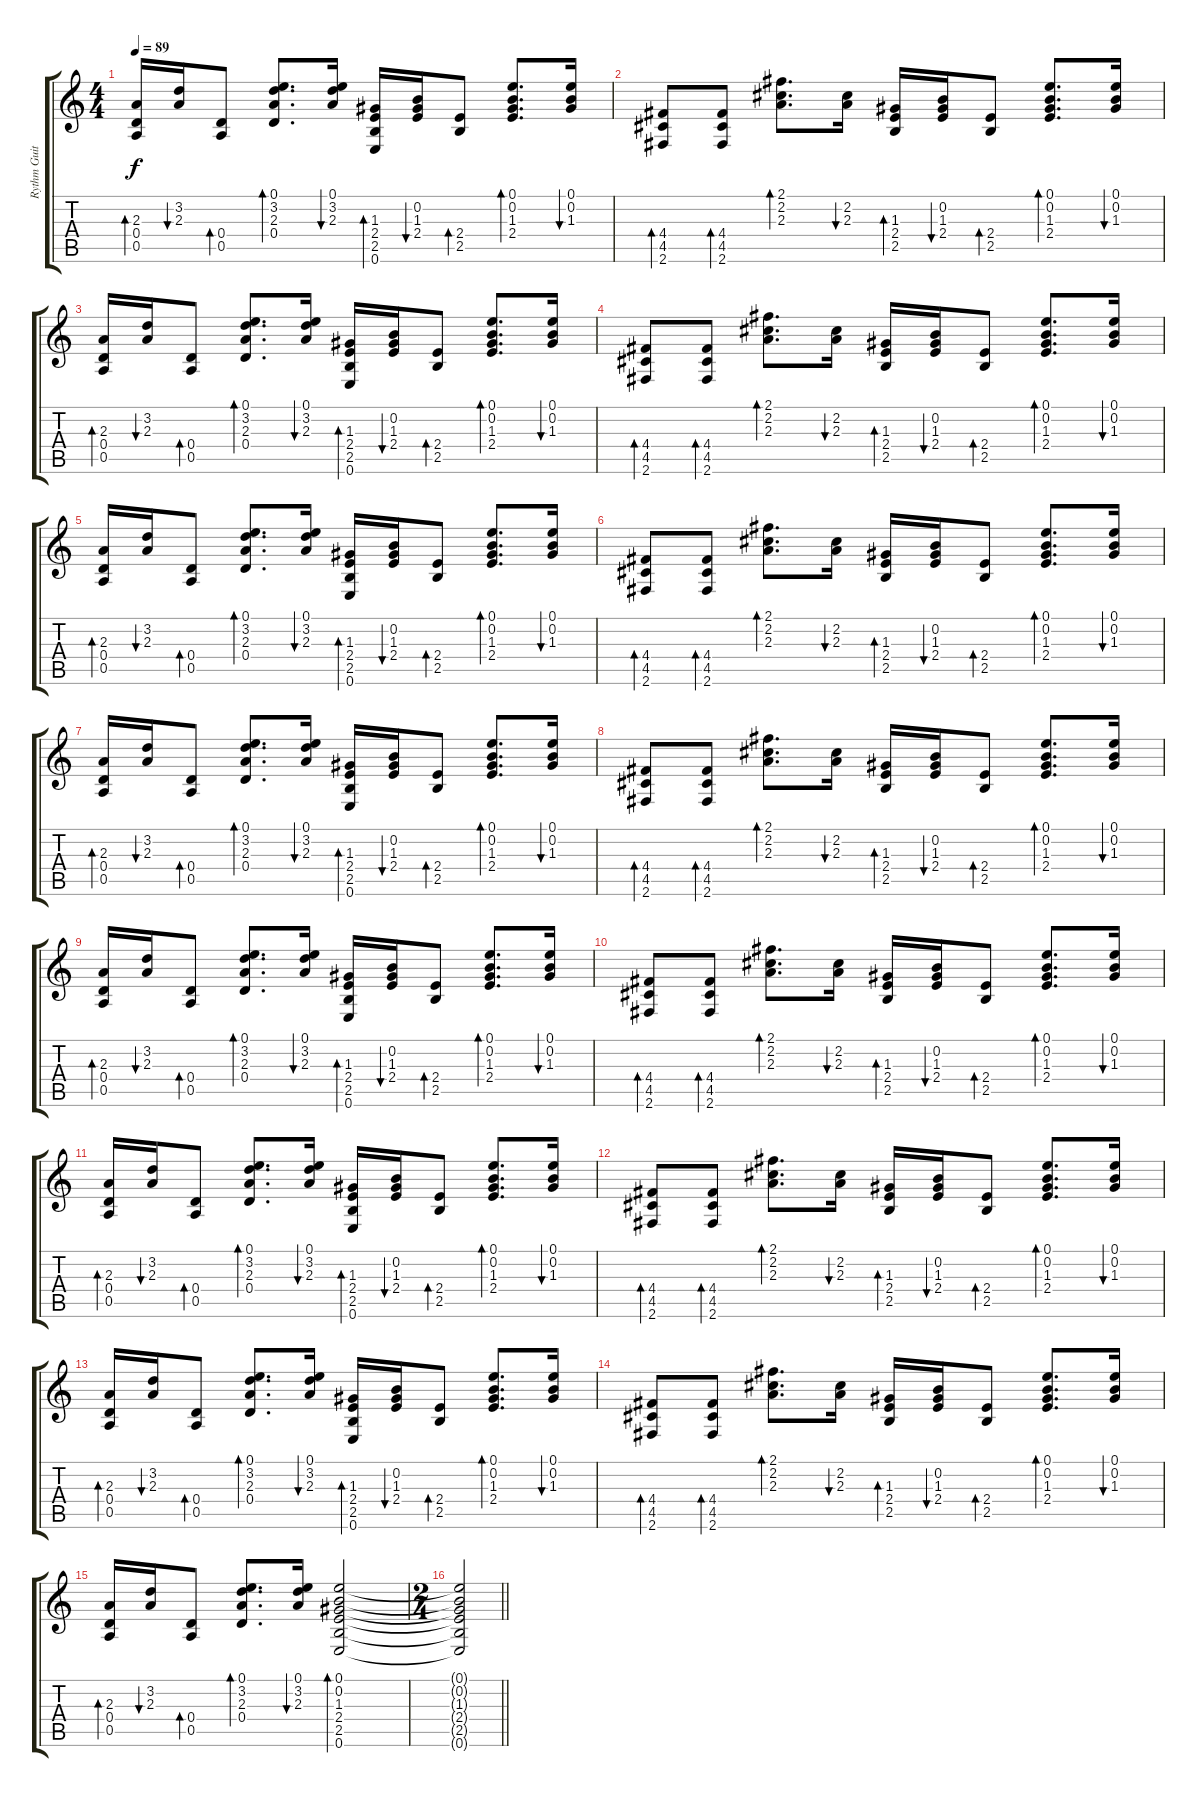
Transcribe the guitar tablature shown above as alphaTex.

\track ("Rythm Guitar" "Rythm Guit") {instrument electricguitarclean}
\staff {score tabs}
\tuning (E4 B3 G3 D3 A2 E2) {hide}
\ts (4 4)
\tempo 89
\clef g2
\ks c
(2.3 0.4 0.5).16{bd 30 dy f} (3.2 2.3).16{bu 30} (0.4 0.5).8{bd 30} (0.1 3.2 2.3 0.4).8{d bd 30} (0.1 3.2 2.3).16{bu 30} (1.3 2.4 2.5 0.6).16{bd 30} (0.2 1.3 2.4).16{bu 30} (2.4 2.5).8{bd 30} (0.1 0.2 1.3 2.4).8{d bd 30} (0.1 0.2 1.3).16{bu 30} |
(4.4 4.5 2.6).8{bd 30} (4.4 4.5 2.6).8{bd 30} (2.1 2.2 2.3).8{d bd 30} (2.2 2.3).16{bu 30} (1.3 2.4 2.5).16{bd 30} (0.2 1.3 2.4).16{bu 30} (2.4 2.5).8{bd 30} (0.1 0.2 1.3 2.4).8{d bd 30} (0.1 0.2 1.3).16{bu 30} |
(2.3 0.4 0.5).16{bd 30} (3.2 2.3).16{bu 30} (0.4 0.5).8{bd 30} (0.1 3.2 2.3 0.4).8{d bd 30} (0.1 3.2 2.3).16{bu 30} (1.3 2.4 2.5 0.6).16{bd 30} (0.2 1.3 2.4).16{bu 30} (2.4 2.5).8{bd 30} (0.1 0.2 1.3 2.4).8{d bd 30} (0.1 0.2 1.3).16{bu 30} |
(4.4 4.5 2.6).8{bd 30} (4.4 4.5 2.6).8{bd 30} (2.1 2.2 2.3).8{d bd 30} (2.2 2.3).16{bu 30} (1.3 2.4 2.5).16{bd 30} (0.2 1.3 2.4).16{bu 30} (2.4 2.5).8{bd 30} (0.1 0.2 1.3 2.4).8{d bd 30} (0.1 0.2 1.3).16{bu 30} |
(2.3 0.4 0.5).16{bd 30} (3.2 2.3).16{bu 30} (0.4 0.5).8{bd 30} (0.1 3.2 2.3 0.4).8{d bd 30} (0.1 3.2 2.3).16{bu 30} (1.3 2.4 2.5 0.6).16{bd 30} (0.2 1.3 2.4).16{bu 30} (2.4 2.5).8{bd 30} (0.1 0.2 1.3 2.4).8{d bd 30} (0.1 0.2 1.3).16{bu 30} |
(4.4 4.5 2.6).8{bd 30} (4.4 4.5 2.6).8{bd 30} (2.1 2.2 2.3).8{d bd 30} (2.2 2.3).16{bu 30} (1.3 2.4 2.5).16{bd 30} (0.2 1.3 2.4).16{bu 30} (2.4 2.5).8{bd 30} (0.1 0.2 1.3 2.4).8{d bd 30} (0.1 0.2 1.3).16{bu 30} |
(2.3 0.4 0.5).16{bd 30} (3.2 2.3).16{bu 30} (0.4 0.5).8{bd 30} (0.1 3.2 2.3 0.4).8{d bd 30} (0.1 3.2 2.3).16{bu 30} (1.3 2.4 2.5 0.6).16{bd 30} (0.2 1.3 2.4).16{bu 30} (2.4 2.5).8{bd 30} (0.1 0.2 1.3 2.4).8{d bd 30} (0.1 0.2 1.3).16{bu 30} |
(4.4 4.5 2.6).8{bd 30} (4.4 4.5 2.6).8{bd 30} (2.1 2.2 2.3).8{d bd 30} (2.2 2.3).16{bu 30} (1.3 2.4 2.5).16{bd 30} (0.2 1.3 2.4).16{bu 30} (2.4 2.5).8{bd 30} (0.1 0.2 1.3 2.4).8{d bd 30} (0.1 0.2 1.3).16{bu 30} |
(2.3 0.4 0.5).16{bd 30} (3.2 2.3).16{bu 30} (0.4 0.5).8{bd 30} (0.1 3.2 2.3 0.4).8{d bd 30} (0.1 3.2 2.3).16{bu 30} (1.3 2.4 2.5 0.6).16{bd 30} (0.2 1.3 2.4).16{bu 30} (2.4 2.5).8{bd 30} (0.1 0.2 1.3 2.4).8{d bd 30} (0.1 0.2 1.3).16{bu 30} |
(4.4 4.5 2.6).8{bd 30} (4.4 4.5 2.6).8{bd 30} (2.1 2.2 2.3).8{d bd 30} (2.2 2.3).16{bu 30} (1.3 2.4 2.5).16{bd 30} (0.2 1.3 2.4).16{bu 30} (2.4 2.5).8{bd 30} (0.1 0.2 1.3 2.4).8{d bd 30} (0.1 0.2 1.3).16{bu 30} |
(2.3 0.4 0.5).16{bd 30} (3.2 2.3).16{bu 30} (0.4 0.5).8{bd 30} (0.1 3.2 2.3 0.4).8{d bd 30} (0.1 3.2 2.3).16{bu 30} (1.3 2.4 2.5 0.6).16{bd 30} (0.2 1.3 2.4).16{bu 30} (2.4 2.5).8{bd 30} (0.1 0.2 1.3 2.4).8{d bd 30} (0.1 0.2 1.3).16{bu 30} |
(4.4 4.5 2.6).8{bd 30} (4.4 4.5 2.6).8{bd 30} (2.1 2.2 2.3).8{d bd 30} (2.2 2.3).16{bu 30} (1.3 2.4 2.5).16{bd 30} (0.2 1.3 2.4).16{bu 30} (2.4 2.5).8{bd 30} (0.1 0.2 1.3 2.4).8{d bd 30} (0.1 0.2 1.3).16{bu 30} |
(2.3 0.4 0.5).16{bd 30} (3.2 2.3).16{bu 30} (0.4 0.5).8{bd 30} (0.1 3.2 2.3 0.4).8{d bd 30} (0.1 3.2 2.3).16{bu 30} (1.3 2.4 2.5 0.6).16{bd 30} (0.2 1.3 2.4).16{bu 30} (2.4 2.5).8{bd 30} (0.1 0.2 1.3 2.4).8{d bd 30} (0.1 0.2 1.3).16{bu 30} |
(4.4 4.5 2.6).8{bd 30} (4.4 4.5 2.6).8{bd 30} (2.1 2.2 2.3).8{d bd 30} (2.2 2.3).16{bu 30} (1.3 2.4 2.5).16{bd 30} (0.2 1.3 2.4).16{bu 30} (2.4 2.5).8{bd 30} (0.1 0.2 1.3 2.4).8{d bd 30} (0.1 0.2 1.3).16{bu 30} |
(2.3 0.4 0.5).16{bd 30} (3.2 2.3).16{bu 30} (0.4 0.5).8{bd 30} (0.1 3.2 2.3 0.4).8{d bd 30} (0.1 3.2 2.3).16{bu 30} (0.1 0.2 1.3 2.4 2.5 0.6).2{bd 240} |
\ts (2 4)
\barLineRight lightlight
(0.1{t} 0.2{t} 1.3{t} 2.4{t} 2.5{t} 0.6{t}).2
